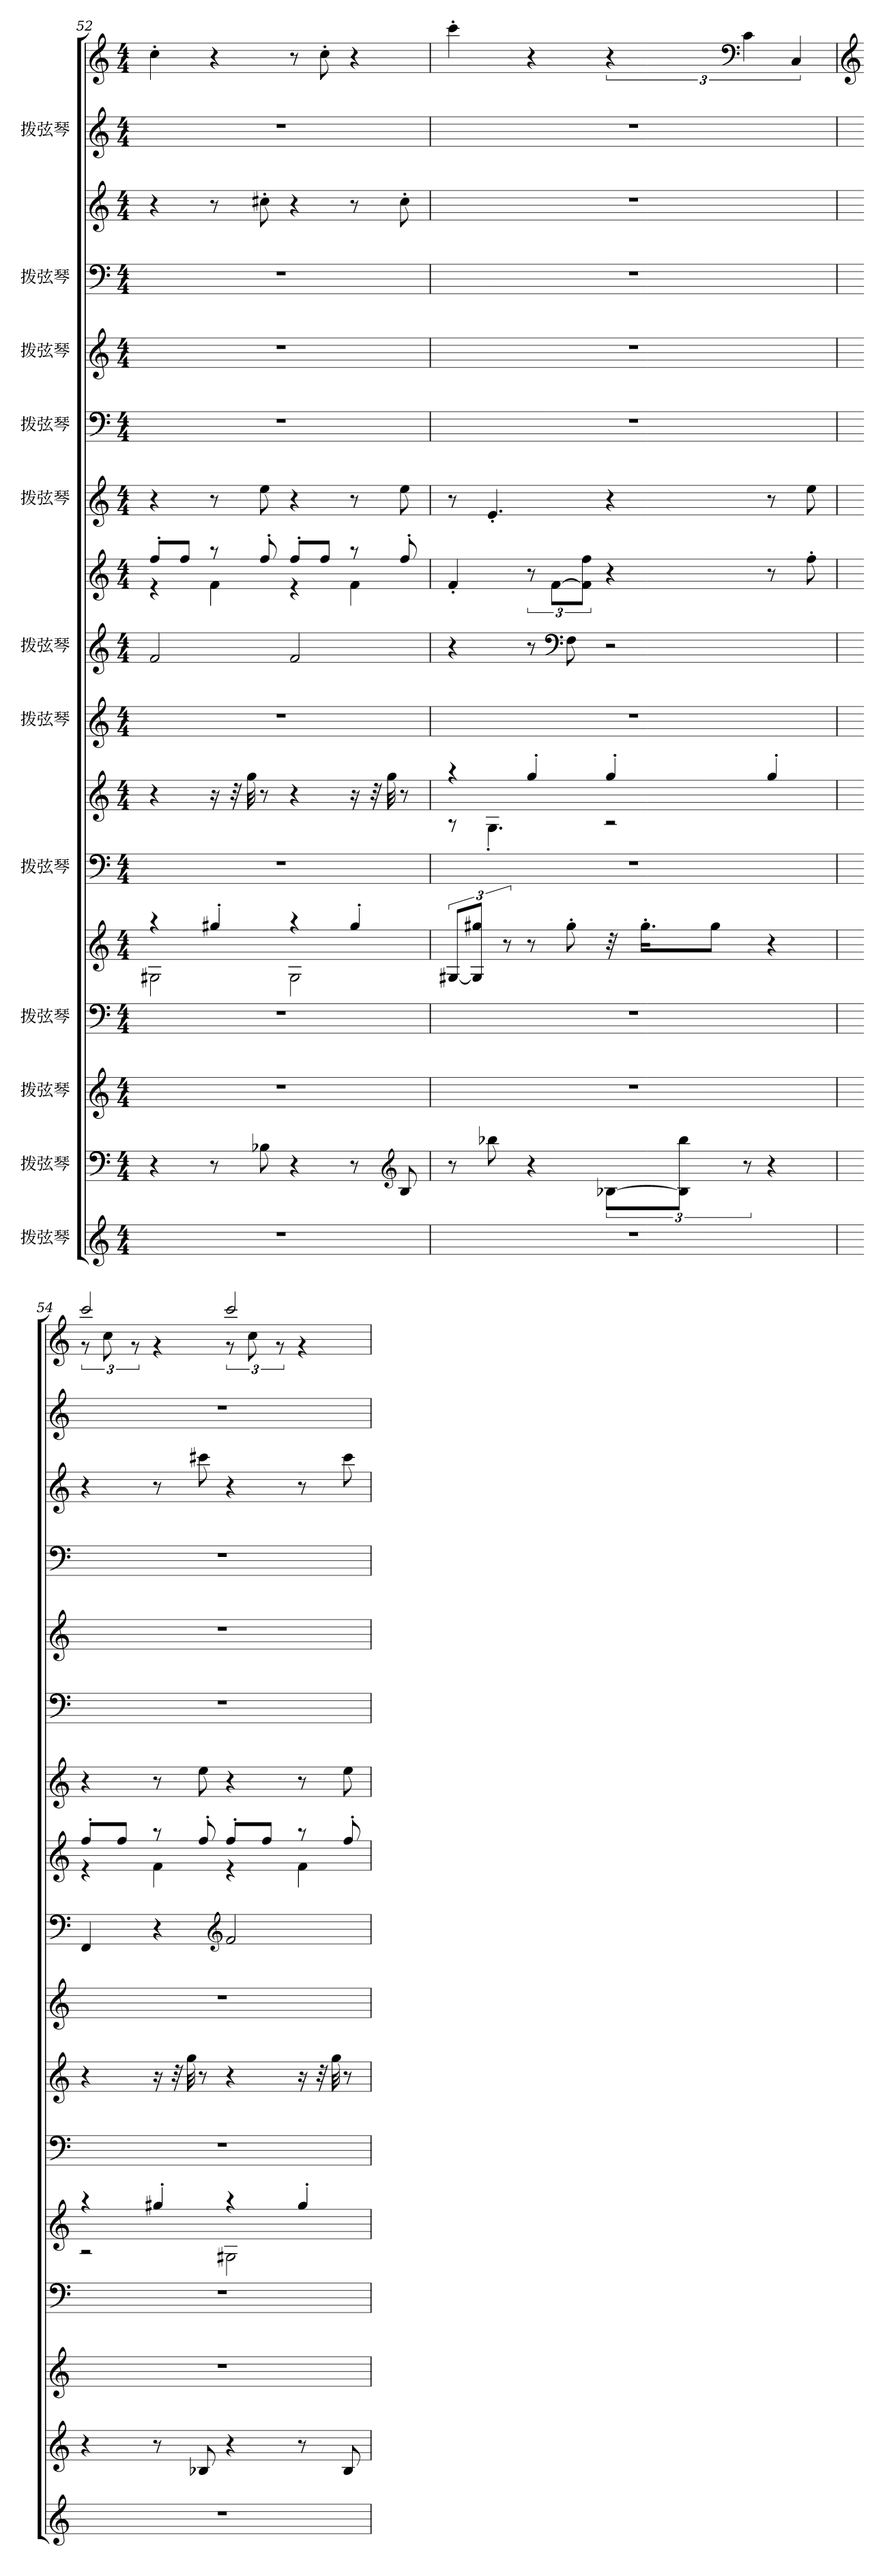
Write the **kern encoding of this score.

**kern	**kern	**kern	**kern	**kern	**kern	**kern	**kern	**kern	**kern	**kern	**kern	**kern	**kern	**kern	**kern	**kern
*part12	*part11	*part10	*part9	*part9	*part8	*part8	*part7	*part6	*part6	*part5	*part4	*part3	*part2	*part2	*part1	*part1
*staff17	*staff16	*staff15	*staff14	*staff13	*staff12	*staff11	*staff10	*staff9	*staff8	*staff7	*staff6	*staff5	*staff4	*staff3	*staff2	*staff1
*I"拨弦琴	*I"拨弦琴	*I"拨弦琴	*I"拨弦琴	*	*I"拨弦琴	*	*I"拨弦琴	*I"拨弦琴	*	*I"拨弦琴	*I"拨弦琴	*I"拨弦琴	*I"拨弦琴	*	*I"拨弦琴	*
!!LO:PB:g=z
*clefG2	*clefF4	*clefG2	*clefF4	*clefG2	*clefF4	*clefG2	*clefG2	*clefG2	*clefG2	*clefG2	*clefF4	*clefG2	*clefF4	*clefG2	*clefG2	*clefG2
*k[]	*k[]	*k[]	*k[]	*k[]	*k[]	*k[]	*k[]	*k[]	*k[]	*k[]	*k[]	*k[]	*k[]	*k[]	*k[]	*k[]
*M4/4	*M4/4	*M4/4	*M4/4	*M4/4	*M4/4	*M4/4	*M4/4	*M4/4	*M4/4	*M4/4	*M4/4	*M4/4	*M4/4	*M4/4	*M4/4	*M4/4
=52	=52	=52	=52	=52	=52	=52	=52	=52	=52	=52	=52	=52	=52	=52	=52	=52
*	*	*	*	*^	*	*	*	*	*^	*	*	*	*	*	*	*
1r	4r	1r	1r	4r	2G#X\	1r	4r	1r	2f/	8ff'/L	4r	4r	1r	1r	1r	4r	1r	4cc'\
.	.	.	.	.	.	.	.	.	.	8ff/J	.	.	.	.	.	.	.	.
.	8r	.	.	4gg#X'/	.	.	16r	.	.	8r	4f\	8r	.	.	.	8r	.	4r
.	.	.	.	.	.	.	32r	.	.	.	.	.	.	.	.	.	.	.
.	.	.	.	.	.	.	32gg\	.	.	.	.	.	.	.	.	.	.	.
.	8B-X\	.	.	.	.	.	8r	.	.	8ff'/	.	8ee\	.	.	.	8cc#X'\	.	.
.	4r	.	.	4r	2G#\	.	4r	.	2f/	8ff'/L	4r	4r	.	.	.	4r	.	8r
.	.	.	.	.	.	.	.	.	.	8ff/J	.	.	.	.	.	.	.	8cc'\
.	8r	.	.	4gg#'/	.	.	16r	.	.	8r	4f\	8r	.	.	.	8r	.	4r
.	.	.	.	.	.	.	32r	.	.	.	.	.	.	.	.	.	.	.
.	.	.	.	.	.	.	32gg\	.	.	.	.	.	.	.	.	.	.	.
*	*clefG2	*	*	*	*	*	*	*	*	*	*	*	*	*	*	*	*	*
.	8B-/	.	.	.	.	.	8r	.	.	8ff'/	.	8ee\	.	.	.	8cc#'\	.	.
*	*	*	*	*v	*v	*	*	*	*	*v	*v	*	*	*	*	*	*	*
=53	=53	=53	=53	=53	=53	=53	=53	=53	=53	=53	=53	=53	=53	=53	=53	=53
*	*	*	*	*	*	*^	*	*	*	*	*	*	*	*	*	*
1r	8r	1r	1r	[12G#X/L	1r	4r	8r	1r	4r	4f'/	8r	1r	1r	1r	1r	1r	4ccc'\
.	.	.	.	12G#/] 12gg#X/J	.	.	.	.	.	.	.	.	.	.	.	.	.
.	8bb-X\	.	.	.	.	.	4.G'\	.	.	.	4.e'/	.	.	.	.	.	.
.	.	.	.	12r	.	.	.	.	.	.	.	.	.	.	.	.	.
.	4r	.	.	8r	.	4gg'/	.	.	8r	12r	.	.	.	.	.	.	4r
.	.	.	.	.	.	.	.	.	.	[12f\L	.	.	.	.	.	.	.
*	*	*	*	*	*	*	*	*	*clefF4	*	*	*	*	*	*	*	*
.	.	.	.	8gg#'\	.	.	.	.	8F\	.	.	.	.	.	.	.	.
.	.	.	.	.	.	.	.	.	.	12f\] 12ff\J	.	.	.	.	.	.	.
.	[12B-X\L	.	.	32r	.	4gg'/	2r	.	2r	4r	4r	.	.	.	.	.	6r
.	.	.	.	16.gg#'\KL	.	.	.	.	.	.	.	.	.	.	.	.	.
.	12B-\] 12bb-\J	.	.	.	.	.	.	.	.	.	.	.	.	.	.	.	.
.	.	.	.	8gg#\J	.	.	.	.	.	.	.	.	.	.	.	.	.
*	*	*	*	*	*	*	*	*	*	*	*	*	*	*	*	*	*clefF4
.	12r	.	.	.	.	.	.	.	.	.	.	.	.	.	.	.	6c\
.	4r	.	.	4r	.	4gg'/	.	.	.	8r	8r	.	.	.	.	.	.
.	.	.	.	.	.	.	.	.	.	.	.	.	.	.	.	.	6C/
.	.	.	.	.	.	.	.	.	.	8ff'\	8ee\	.	.	.	.	.	.
*	*	*	*	*	*	*v	*v	*	*	*	*	*	*	*	*	*	*
!!LO:PB:g=z
=54	=54	=54	=54	=54	=54	=54	=54	=54	=54	=54	=54	=54	=54	=54	=54	=54
*	*	*	*	*	*	*	*	*	*	*	*	*	*	*	*	*clefG2
*	*	*	*	*^	*	*	*	*	*^	*	*	*	*	*	*	*^
1r	4r	1r	1r	4r	2r	1r	4r	1r	4FF/	8ff'/L	4r	4r	1r	1r	1r	4r	1r	2ccc/	12r
.	.	.	.	.	.	.	.	.	.	.	.	.	.	.	.	.	.	.	12cc\
.	.	.	.	.	.	.	.	.	.	8ff/J	.	.	.	.	.	.	.	.	.
.	.	.	.	.	.	.	.	.	.	.	.	.	.	.	.	.	.	.	12r
.	8r	.	.	4gg#X'/	.	.	16r	.	4r	8r	4f\	8r	.	.	.	8r	.	.	4r
.	.	.	.	.	.	.	32r	.	.	.	.	.	.	.	.	.	.	.	.
.	.	.	.	.	.	.	32gg\	.	.	.	.	.	.	.	.	.	.	.	.
.	8B-X/	.	.	.	.	.	8r	.	.	8ff'/	.	8ee\	.	.	.	8ccc#X\	.	.	.
*	*	*	*	*	*	*	*	*	*clefG2	*	*	*	*	*	*	*	*	*	*
.	4r	.	.	4r	2G#X\	.	4r	.	2f/	8ff'/L	4r	4r	.	.	.	4r	.	2ccc/	12r
.	.	.	.	.	.	.	.	.	.	.	.	.	.	.	.	.	.	.	12cc\
.	.	.	.	.	.	.	.	.	.	8ff/J	.	.	.	.	.	.	.	.	.
.	.	.	.	.	.	.	.	.	.	.	.	.	.	.	.	.	.	.	12r
.	8r	.	.	4gg#'/	.	.	16r	.	.	8r	4f\	8r	.	.	.	8r	.	.	4r
.	.	.	.	.	.	.	32r	.	.	.	.	.	.	.	.	.	.	.	.
.	.	.	.	.	.	.	32gg\	.	.	.	.	.	.	.	.	.	.	.	.
.	8B-/	.	.	.	.	.	8r	.	.	8ff'/	.	8ee\	.	.	.	8ccc#\	.	.	.
*	*	*	*	*v	*v	*	*	*	*	*v	*v	*	*	*	*	*	*	*v	*v
=	=	=	=	=	=	=	=	=	=	=	=	=	=	=	=	=
*-	*-	*-	*-	*-	*-	*-	*-	*-	*-	*-	*-	*-	*-	*-	*-	*-
